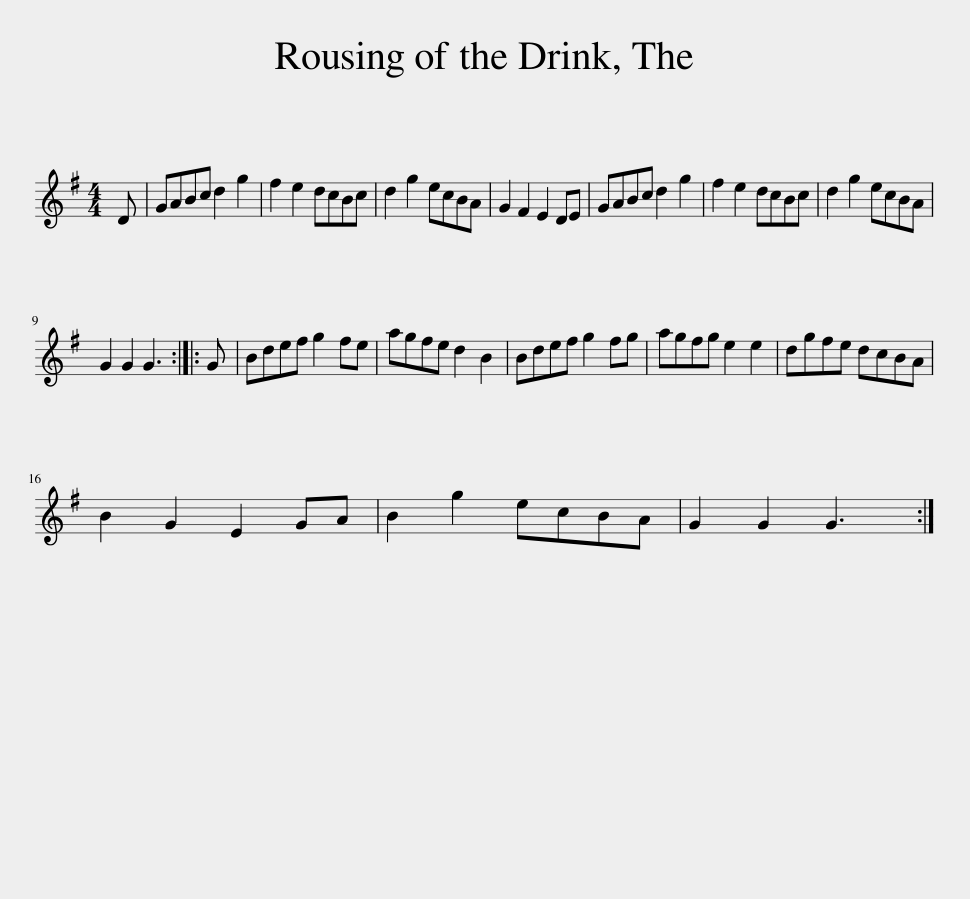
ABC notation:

X:1
L:1/8
M:4/4
I:linebreak $
K:G
V:1 treble
V:1
 D | GABc d2 g2 | f2 e2 dcBc | d2 g2 ecBA | G2 F2 E2 DE | %5
 GABc d2 g2 | f2 e2 dcBc | d2 g2 ecBA |$ G2 G2 G3 :: G | %10
 Bdef g2 fe | agfe d2 B2 | Bdef g2 fg | agfg e2 e2 | dgfe dcBA |$ %15
 B2 G2 E2 GA | B2 g2 ecBA | G2 G2 G3 :| %18
